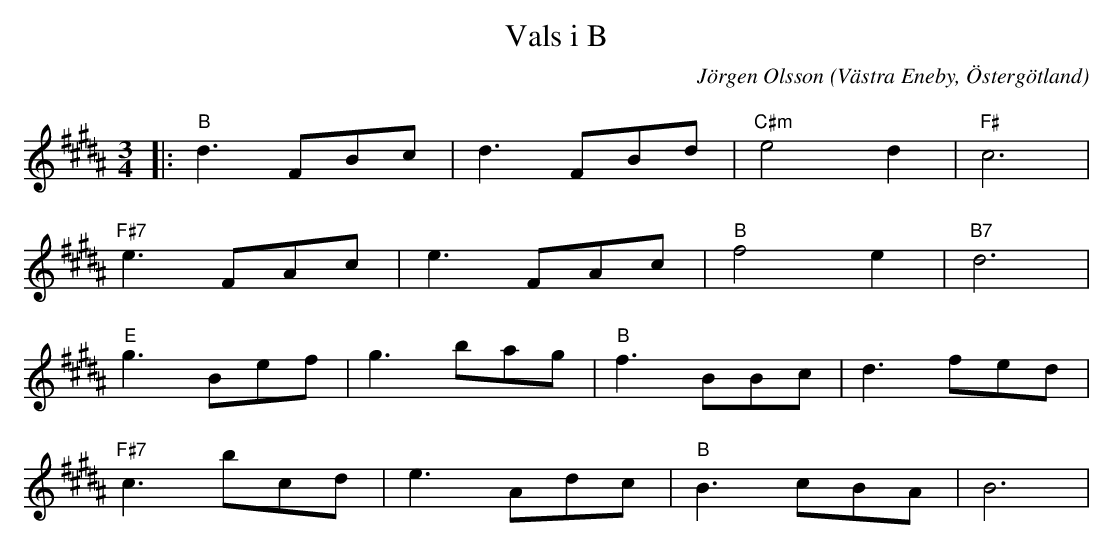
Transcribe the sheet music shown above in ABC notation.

X:1
T:Vals i B
C:Jörgen Olsson
O:Västra Eneby, Östergötland
Q:160
M:3/4
L:1/8
K:B
|:"B" d3 FBc|d3 FBd|"C#m" e4d2|"F#" c6 |
"F#7" e3 FAc|e3 FAc |"B" f4e2|"B7"d6 |
"E" g3 Bef|g3 bag |"B" f3 BBc|d3 fed |
"F#7" c3 bcd|e3 Adc |"B" B3 cBA| B6 |
